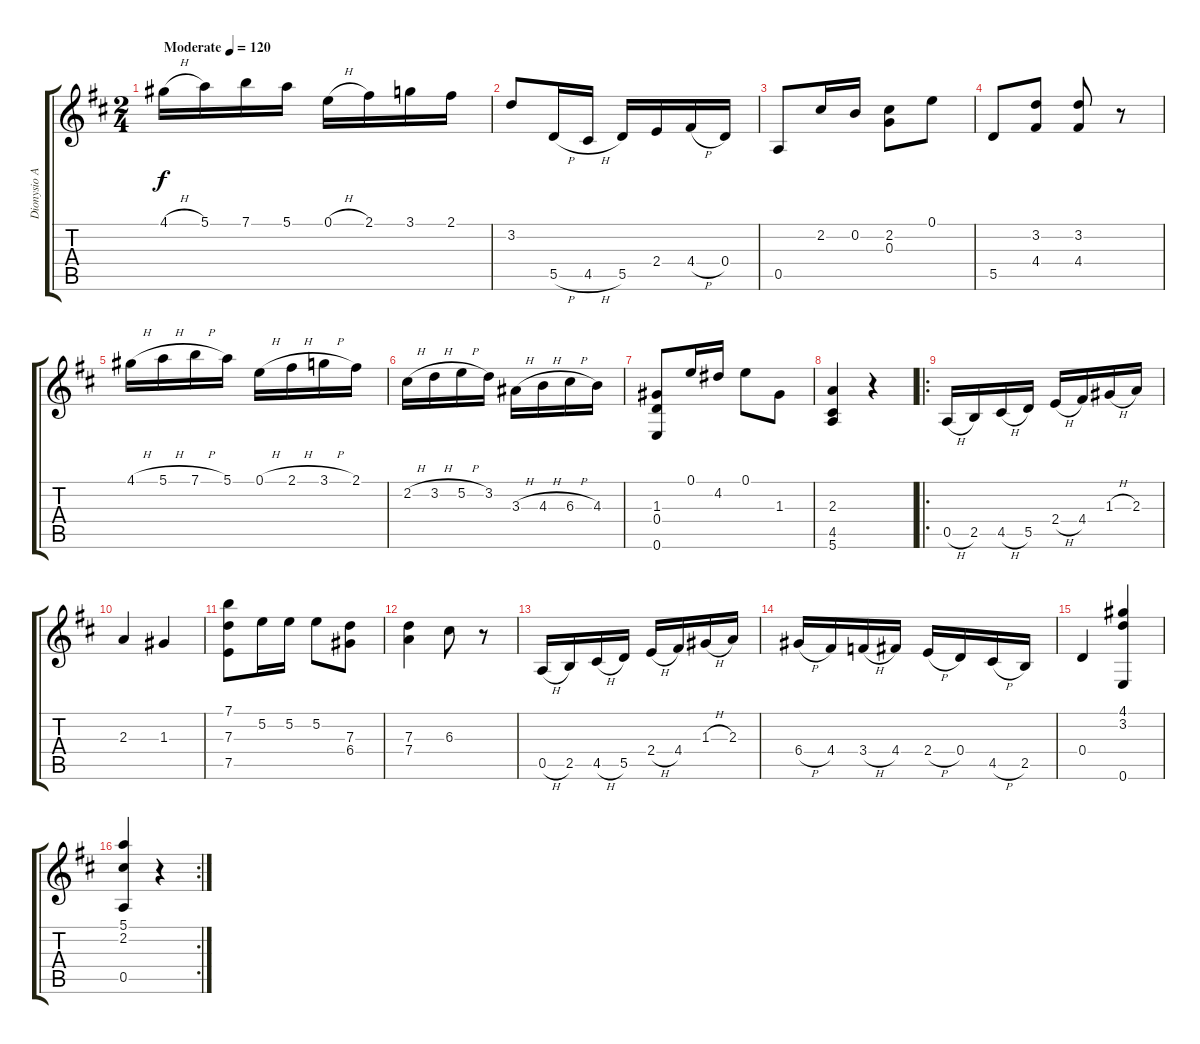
\track ("Dionysio Aguado" "Dionysio A") {instrument acousticguitarnylon}
\staff {score tabs}
\tuning (E4 B3 G3 D3 A2 E2) {hide}
\ts (2 4)
\tempo (120 "Moderate")
\clef g2
\ks d
4.1{h}.16{dy f instrument acousticguitarnylon} 5.1.16 7.1.16 5.1.16 0.1{h}.16 2.1.16 3.1.16 2.1.16 |
3.2.8 5.5{h}.16 4.5{h}.16 5.5.16 2.4.16 4.4{h}.16 0.4.16 |
0.5.8 2.2.16 0.2.16 (2.2 0.3).8 0.1.8 |
5.5.8 (3.2 4.4).8 (3.2 4.4).8 r.8 |
4.1{h}.16 5.1{h}.16 7.1{h}.16 5.1.16 0.1{h}.16 2.1{h}.16 3.1{h}.16 2.1.16 |
2.2{h}.16 3.2{h}.16 5.2{h}.16 3.2.16 3.3{h}.16 4.3{h}.16 6.3{h}.16 4.3.16 |
(1.3 0.4 0.6).8 0.1.16 4.2.16 0.1.8 1.3.8 |
(2.3 4.5 5.6).4 r.4 |
\ro
0.5{h}.16 2.5.16 4.5{h}.16 5.5.16 2.4{h}.16 4.4.16 1.3{h}.16 2.3.16 |
2.3.4 1.3.4 |
(7.1 7.3 7.5).8 5.2.16 5.2.16 5.2.8 (7.3 6.4).8 |
(7.3 7.4).4 6.3.8 r.8 |
0.5{h}.16 2.5.16 4.5{h}.16 5.5.16 2.4{h}.16 4.4.16 1.3{h}.16 2.3.16 |
6.4{h}.16 4.4.16 3.4{h}.16 4.4.16 2.4{h}.16 0.4.16 4.5{h}.16 2.5.16 |
0.4.4 (4.1 3.2 0.6).4 |
\rc 2
(5.1 2.2 0.5).4 r.4
